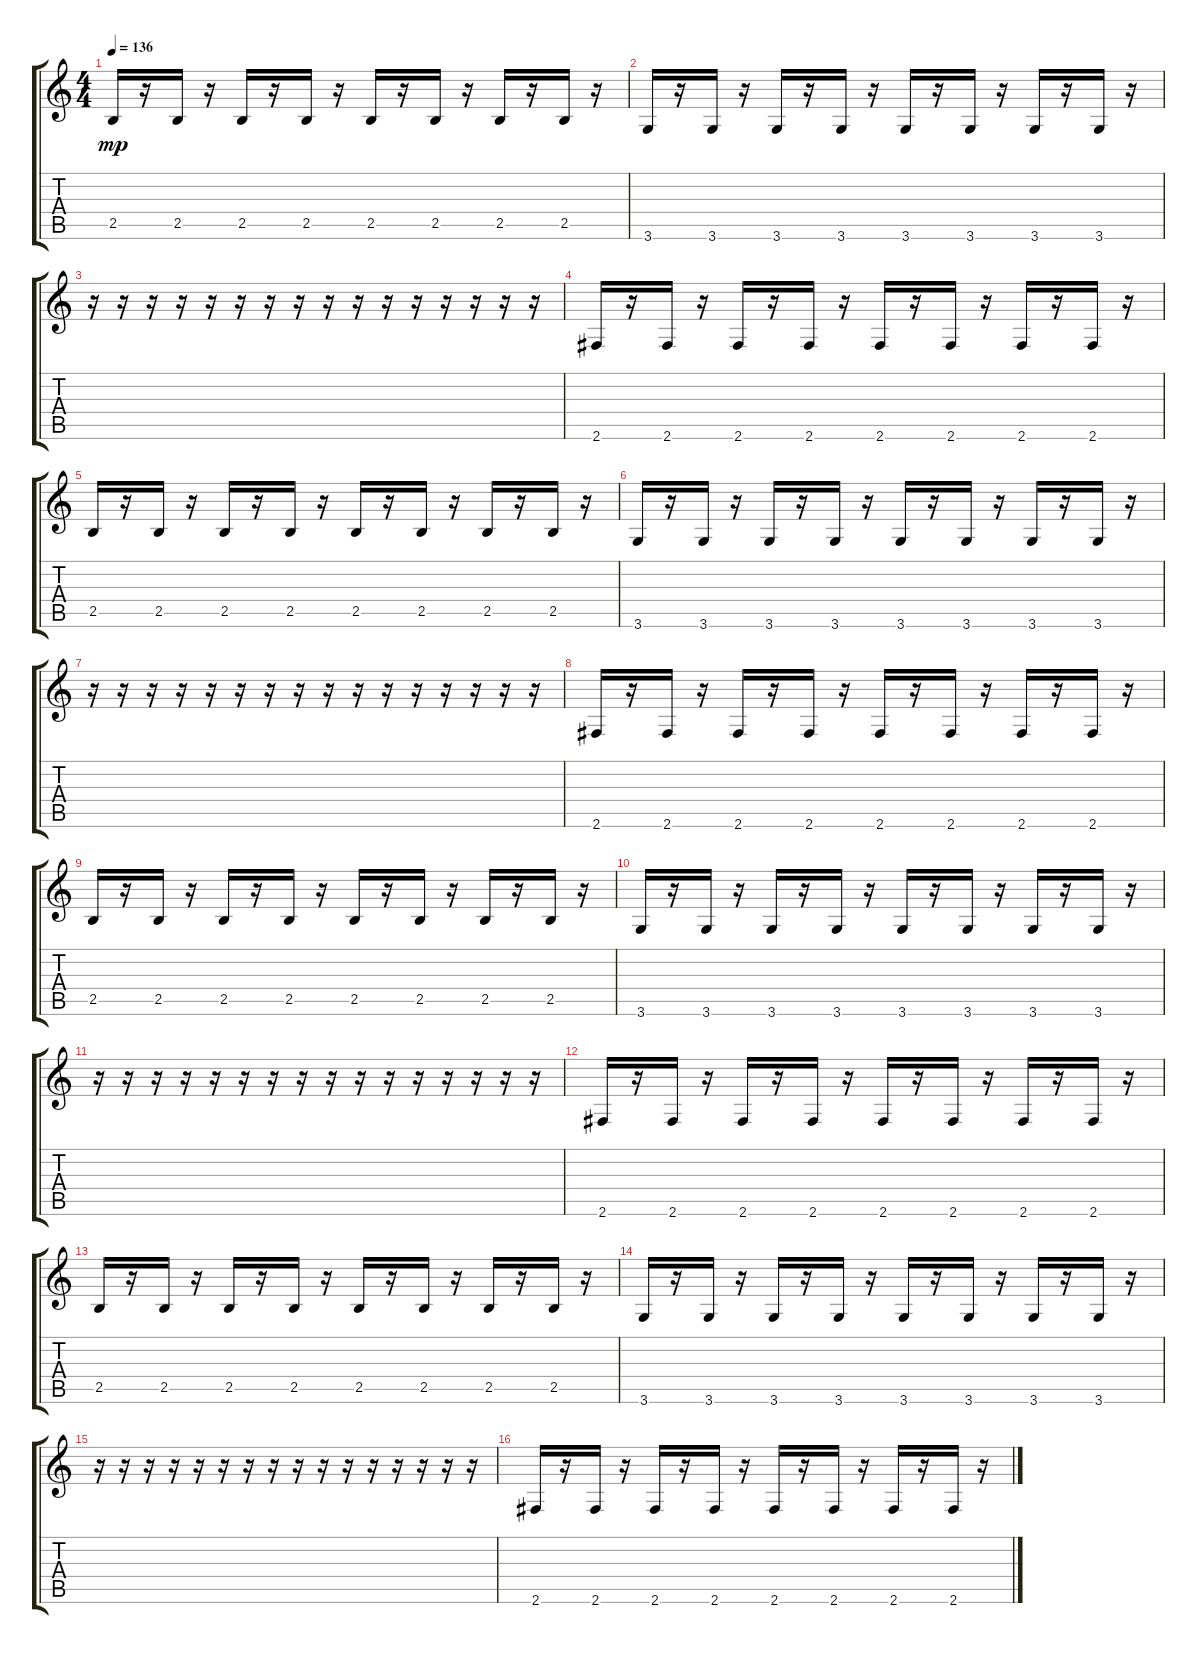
\track "" {instrument synthbass1}
\staff {score tabs}
\tuning (E4 B3 G3 D3 A2 E2) {hide}
\ts (4 4)
\tempo 136
\clef g2
\ks c
2.5.16{dy mp} r.16 2.5.16 r.16 2.5.16 r.16 2.5.16 r.16 2.5.16 r.16 2.5.16 r.16 2.5.16 r.16 2.5.16 r.16 |
3.6.16 r.16 3.6.16 r.16 3.6.16 r.16 3.6.16 r.16 3.6.16 r.16 3.6.16 r.16 3.6.16 r.16 3.6.16 r.16 |
r.16 r.16 r.16 r.16 r.16 r.16 r.16 r.16 r.16 r.16 r.16 r.16 r.16 r.16 r.16 r.16 |
2.6.16 r.16 2.6.16 r.16 2.6.16 r.16 2.6.16 r.16 2.6.16 r.16 2.6.16 r.16 2.6.16 r.16 2.6.16 r.16 |
2.5.16 r.16 2.5.16 r.16 2.5.16 r.16 2.5.16 r.16 2.5.16 r.16 2.5.16 r.16 2.5.16 r.16 2.5.16 r.16 |
3.6.16 r.16 3.6.16 r.16 3.6.16 r.16 3.6.16 r.16 3.6.16 r.16 3.6.16 r.16 3.6.16 r.16 3.6.16 r.16 |
r.16 r.16 r.16 r.16 r.16 r.16 r.16 r.16 r.16 r.16 r.16 r.16 r.16 r.16 r.16 r.16 |
2.6.16 r.16 2.6.16 r.16 2.6.16 r.16 2.6.16 r.16 2.6.16 r.16 2.6.16 r.16 2.6.16 r.16 2.6.16 r.16 |
2.5.16 r.16 2.5.16 r.16 2.5.16 r.16 2.5.16 r.16 2.5.16 r.16 2.5.16 r.16 2.5.16 r.16 2.5.16 r.16 |
3.6.16 r.16 3.6.16 r.16 3.6.16 r.16 3.6.16 r.16 3.6.16 r.16 3.6.16 r.16 3.6.16 r.16 3.6.16 r.16 |
r.16 r.16 r.16 r.16 r.16 r.16 r.16 r.16 r.16 r.16 r.16 r.16 r.16 r.16 r.16 r.16 |
2.6.16 r.16 2.6.16 r.16 2.6.16 r.16 2.6.16 r.16 2.6.16 r.16 2.6.16 r.16 2.6.16 r.16 2.6.16 r.16 |
2.5.16 r.16 2.5.16 r.16 2.5.16 r.16 2.5.16 r.16 2.5.16 r.16 2.5.16 r.16 2.5.16 r.16 2.5.16 r.16 |
3.6.16 r.16 3.6.16 r.16 3.6.16 r.16 3.6.16 r.16 3.6.16 r.16 3.6.16 r.16 3.6.16 r.16 3.6.16 r.16 |
r.16 r.16 r.16 r.16 r.16 r.16 r.16 r.16 r.16 r.16 r.16 r.16 r.16 r.16 r.16 r.16 |
2.6.16 r.16 2.6.16 r.16 2.6.16 r.16 2.6.16 r.16 2.6.16 r.16 2.6.16 r.16 2.6.16 r.16 2.6.16 r.16
